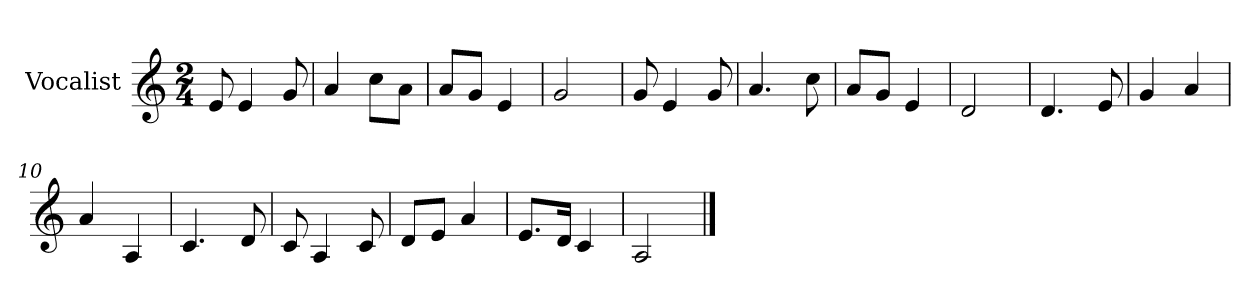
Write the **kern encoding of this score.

**kern
*part1
*staff1
*I"Vocalist
*k[]
*C:
*M2/4
=
8e
4e
8g
=1
4a
8ccL
8aJ
=2
8aL
8gJ
4e
=3
2g
=4
8g
4e
8g
=5
4.a
8cc
=6
8aL
8gJ
4e
=7
2d
=8
4.d
8e
=9
4g
4a
=10
4a
4A
=11
4.c
8d
=12
8c
4A
8c
=13
8dL
8eJ
4a
=14
8.eL
16dJk
4c
=15
2A
==
*-
